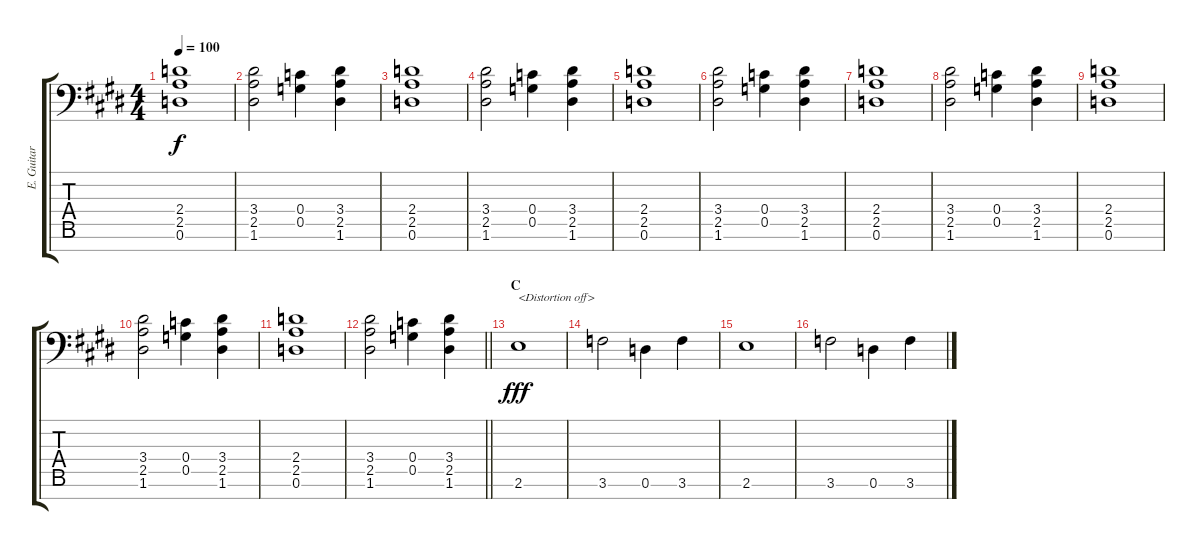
\track ("E. Guitar I" "E. Guitar ") {instrument overdrivenguitar}
\staff {score tabs}
\tuning (D4 A3 F3 C3 G2 D2 A1) {hide}
\ts (4 4)
\tempo 100
\clef f4
\ks e
(2.4 2.5 0.6).1{dy f} |
(3.4 2.5 1.6).2 (0.4 0.5).4 (3.4 2.5 1.6).4 |
(2.4 2.5 0.6).1 |
(3.4 2.5 1.6).2 (0.4 0.5).4 (3.4 2.5 1.6).4 |
(2.4 2.5 0.6).1 |
(3.4 2.5 1.6).2 (0.4 0.5).4 (3.4 2.5 1.6).4 |
(2.4 2.5 0.6).1 |
(3.4 2.5 1.6).2 (0.4 0.5).4 (3.4 2.5 1.6).4 |
(2.4 2.5 0.6).1 |
(3.4 2.5 1.6).2 (0.4 0.5).4 (3.4 2.5 1.6).4 |
(2.4 2.5 0.6).1 |
\barLineRight lightlight
(3.4 2.5 1.6).2 (0.4 0.5).4 (3.4 2.5 1.6).4 |
\section ("" "C")
2.6.1{txt "<Distortion off>" dy fff instrument electricguitarjazz} |
3.6.2 0.6.4 3.6.4 |
2.6.1 |
3.6.2 0.6.4 3.6.4
